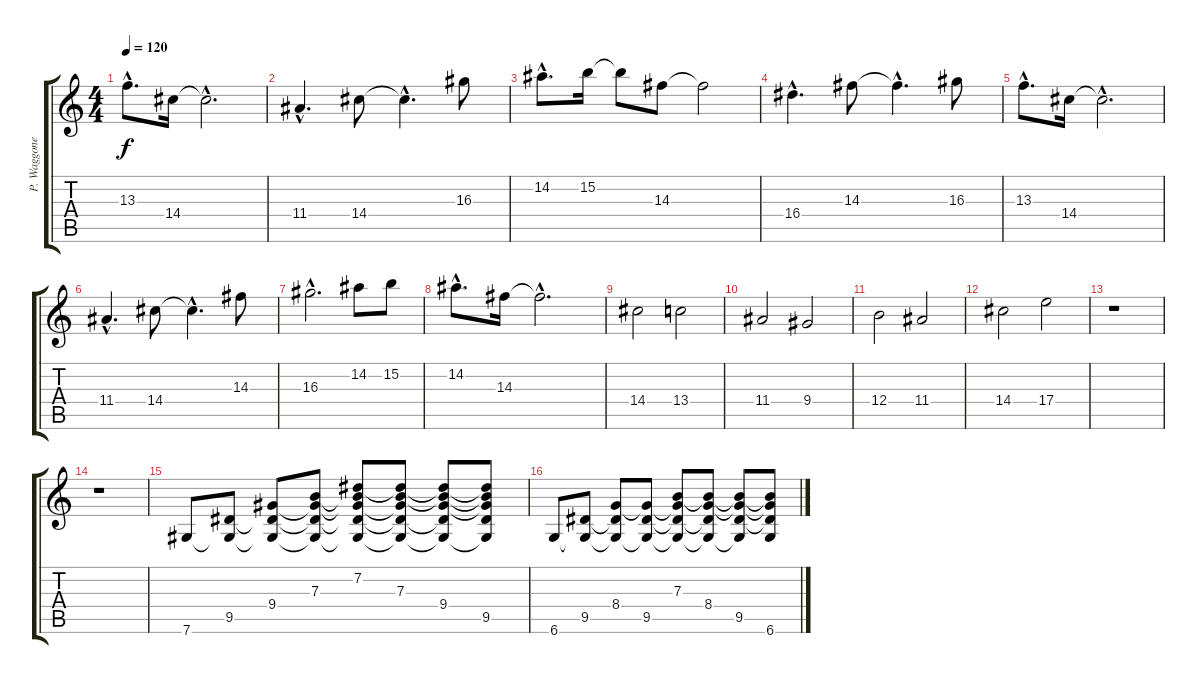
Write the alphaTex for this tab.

\track ("P. Waggoner Lead Gtr." "P. Waggone") {instrument acousticguitarsteel}
\staff {score tabs}
\tuning (Db4 Ab3 E3 B2 Gb2 Db2) {hide}
\ts (4 4)
\tempo 120
\clef g2
\ks c
13.3{hac}.8{d dy f} 14.4.16 14.4{hac t}.2{d} |
11.4{hac}.4{d} 14.4.8 14.4{hac t}.4{d} 16.3.8 |
14.2{hac}.8{d} 15.2.16 15.2{t}.8 14.3.8 14.3{t}.2 |
16.4{hac}.4{d} 14.3.8 14.3{hac t}.4{d} 16.3.8 |
13.3{hac}.8{d} 14.4.16 14.4{hac t}.2{d} |
11.4{hac}.4{d} 14.4.8 14.4{hac t}.4{d} 14.3.8 |
16.3{hac}.2{d} 14.2.8 15.2.8 |
14.2{hac}.8{d} 14.3.16 14.3{hac t}.2{d} |
14.4.2 13.4.2 |
11.4.2 9.4.2 |
12.4.2 11.4.2 |
14.4.2 17.4.2 |
r.1 |
r.1 |
7.6.8{volume 16 instrument electricguitarclean} (9.5 7.6{t}).8 (9.4 9.5{t} 7.6{t}).8 (7.3 9.4{t} 9.5{t} 7.6{t}).8 (7.2 7.3{t} 9.4{t} 9.5{t} 7.6{t}).8 (7.2{t} 7.3 9.4{t} 9.5{t} 7.6{t}).8 (7.2{t} 7.3{t} 9.4 9.5{t} 7.6{t}).8 (7.2{t} 7.3{t} 9.4{t} 9.5 7.6{t}).8 |
6.6.8 (9.5 6.6{t}).8 (8.4 9.5{t} 6.6{t}).8 (8.4{t} 9.5 6.6{t}).8 (7.3 8.4{t} 9.5{t} 6.6{t}).8 (7.3{t} 8.4 9.5{t} 6.6{t}).8 (7.3{t} 8.4{t} 9.5 6.6{t}).8 (7.3{t} 8.4{t} 9.5{t} 6.6).8
